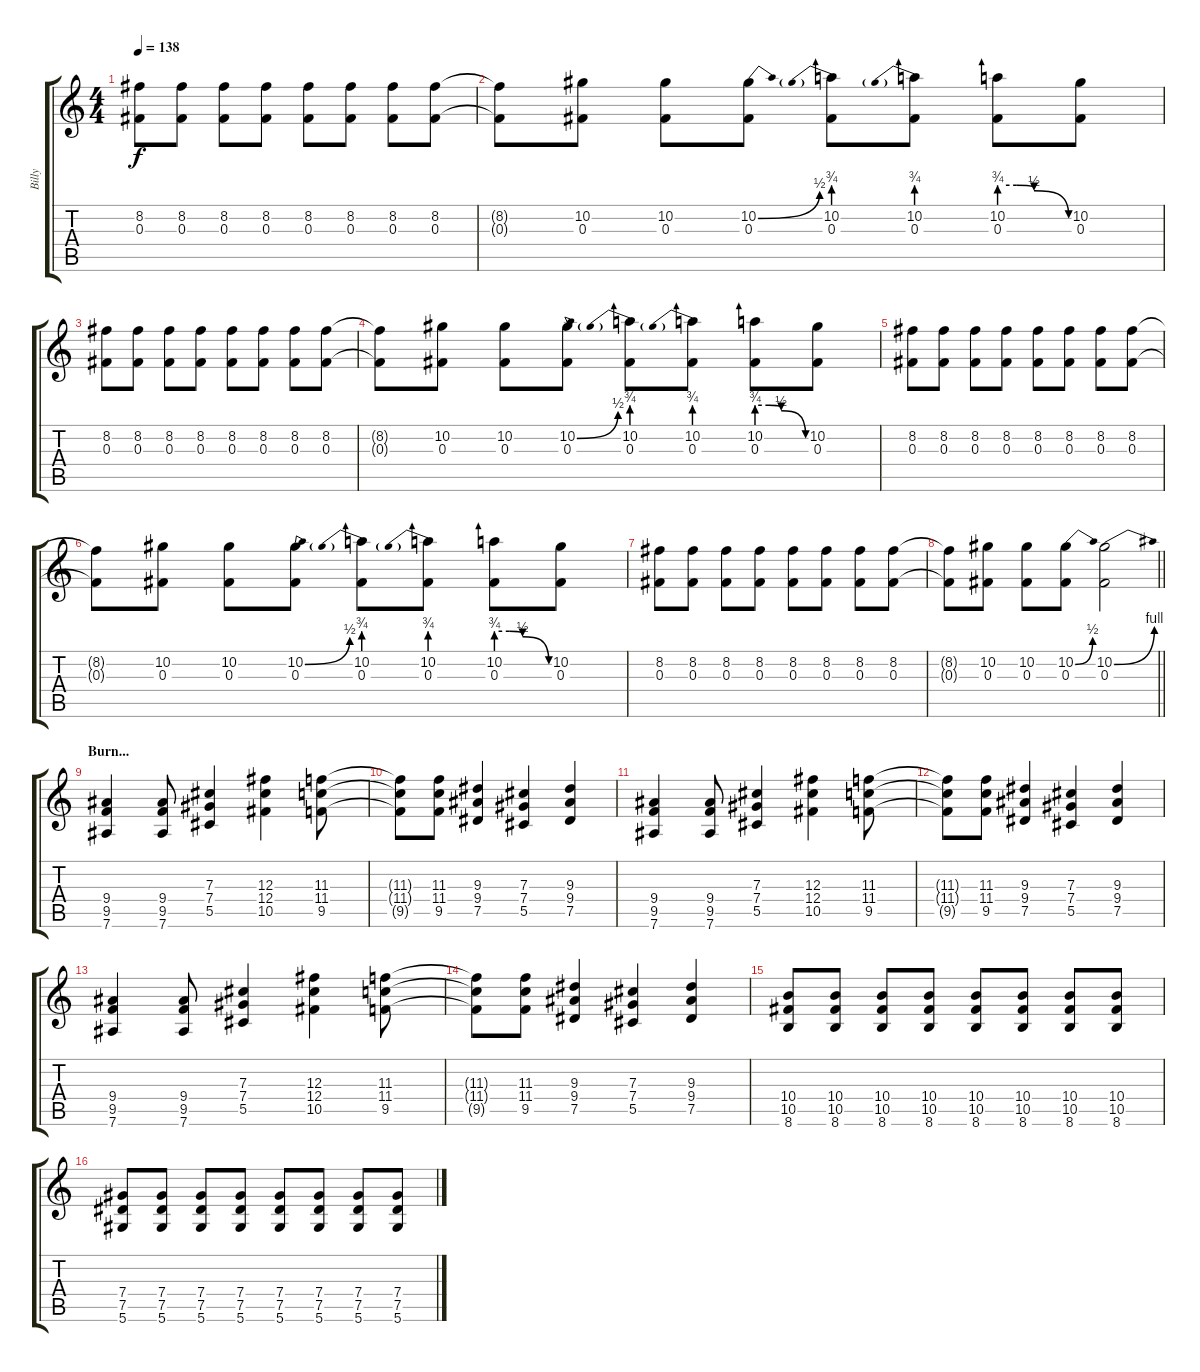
\track ("Billy" "Billy") {instrument overdrivenguitar}
\staff {score tabs}
\tuning (Eb4 Bb3 Gb3 Db3 Ab2 Eb2) {hide}
\ts (4 4)
\tempo 138
\clef g2
\ks c
(8.2 0.3).8{dy f volume 16} (8.2 0.3).8 (8.2 0.3).8 (8.2 0.3).8 (8.2 0.3).8 (8.2 0.3).8 (8.2 0.3).8 (8.2 0.3).8 |
(8.2{t} 0.3{t}).8 (10.2 0.3).8 (10.2 0.3).8 (10.2{be (bend 0 0 60 2)} 0.3).8 (10.2{be (prebend 0 3 60 3)} 0.3).8 (10.2{be (prebend 0 3 60 3)} 0.3).8 (10.2{be (custom 0 3 15 3 30 2 60 0)} 0.3).8 (10.2 0.3).8 |
(8.2 0.3).8 (8.2 0.3).8 (8.2 0.3).8 (8.2 0.3).8 (8.2 0.3).8 (8.2 0.3).8 (8.2 0.3).8 (8.2 0.3).8 |
(8.2{t} 0.3{t}).8 (10.2 0.3).8 (10.2 0.3).8 (10.2{be (bend 0 0 60 2)} 0.3).8 (10.2{be (prebend 0 3 60 3)} 0.3).8 (10.2{be (prebend 0 3 60 3)} 0.3).8 (10.2{be (custom 0 3 15 3 30 2 60 0)} 0.3).8 (10.2 0.3).8 |
(8.2 0.3).8 (8.2 0.3).8 (8.2 0.3).8 (8.2 0.3).8 (8.2 0.3).8 (8.2 0.3).8 (8.2 0.3).8 (8.2 0.3).8 |
(8.2{t} 0.3{t}).8 (10.2 0.3).8 (10.2 0.3).8 (10.2{be (bend 0 0 60 2)} 0.3).8 (10.2{be (prebend 0 3 60 3)} 0.3).8 (10.2{be (prebend 0 3 60 3)} 0.3).8 (10.2{be (custom 0 3 15 3 30 2 60 0)} 0.3).8 (10.2 0.3).8 |
(8.2 0.3).8 (8.2 0.3).8 (8.2 0.3).8 (8.2 0.3).8 (8.2 0.3).8 (8.2 0.3).8 (8.2 0.3).8 (8.2 0.3).8 |
\barLineRight lightlight
(8.2{t} 0.3{t}).8 (10.2 0.3).8 (10.2 0.3).8 (10.2{be (bend 0 0 60 2)} 0.3).8 (10.2{be (bend 0 0 60 4)} 0.3).2 |
\section ("" "Burn...")
(9.4 9.5 7.6).4{volume 16} (9.4 9.5 7.6).8 (7.3 7.4 5.5).4 (12.3 12.4 10.5).4 (11.3 11.4 9.5).8 |
(11.3{t} 11.4{t} 9.5{t}).8 (11.3 11.4 9.5).8 (9.3 9.4 7.5).4 (7.3 7.4 5.5).4 (9.3 9.4 7.5).4 |
(9.4 9.5 7.6).4 (9.4 9.5 7.6).8 (7.3 7.4 5.5).4 (12.3 12.4 10.5).4 (11.3 11.4 9.5).8 |
(11.3{t} 11.4{t} 9.5{t}).8 (11.3 11.4 9.5).8 (9.3 9.4 7.5).4 (7.3 7.4 5.5).4 (9.3 9.4 7.5).4 |
(9.4 9.5 7.6).4 (9.4 9.5 7.6).8 (7.3 7.4 5.5).4 (12.3 12.4 10.5).4 (11.3 11.4 9.5).8 |
(11.3{t} 11.4{t} 9.5{t}).8 (11.3 11.4 9.5).8 (9.3 9.4 7.5).4 (7.3 7.4 5.5).4 (9.3 9.4 7.5).4 |
(10.4 10.5 8.6).8 (10.4 10.5 8.6).8 (10.4 10.5 8.6).8 (10.4 10.5 8.6).8 (10.4 10.5 8.6).8 (10.4 10.5 8.6).8 (10.4 10.5 8.6).8 (10.4 10.5 8.6).8 |
(7.4 7.5 5.6).8 (7.4 7.5 5.6).8 (7.4 7.5 5.6).8 (7.4 7.5 5.6).8 (7.4 7.5 5.6).8 (7.4 7.5 5.6).8 (7.4 7.5 5.6).8 (7.4 7.5 5.6).8
